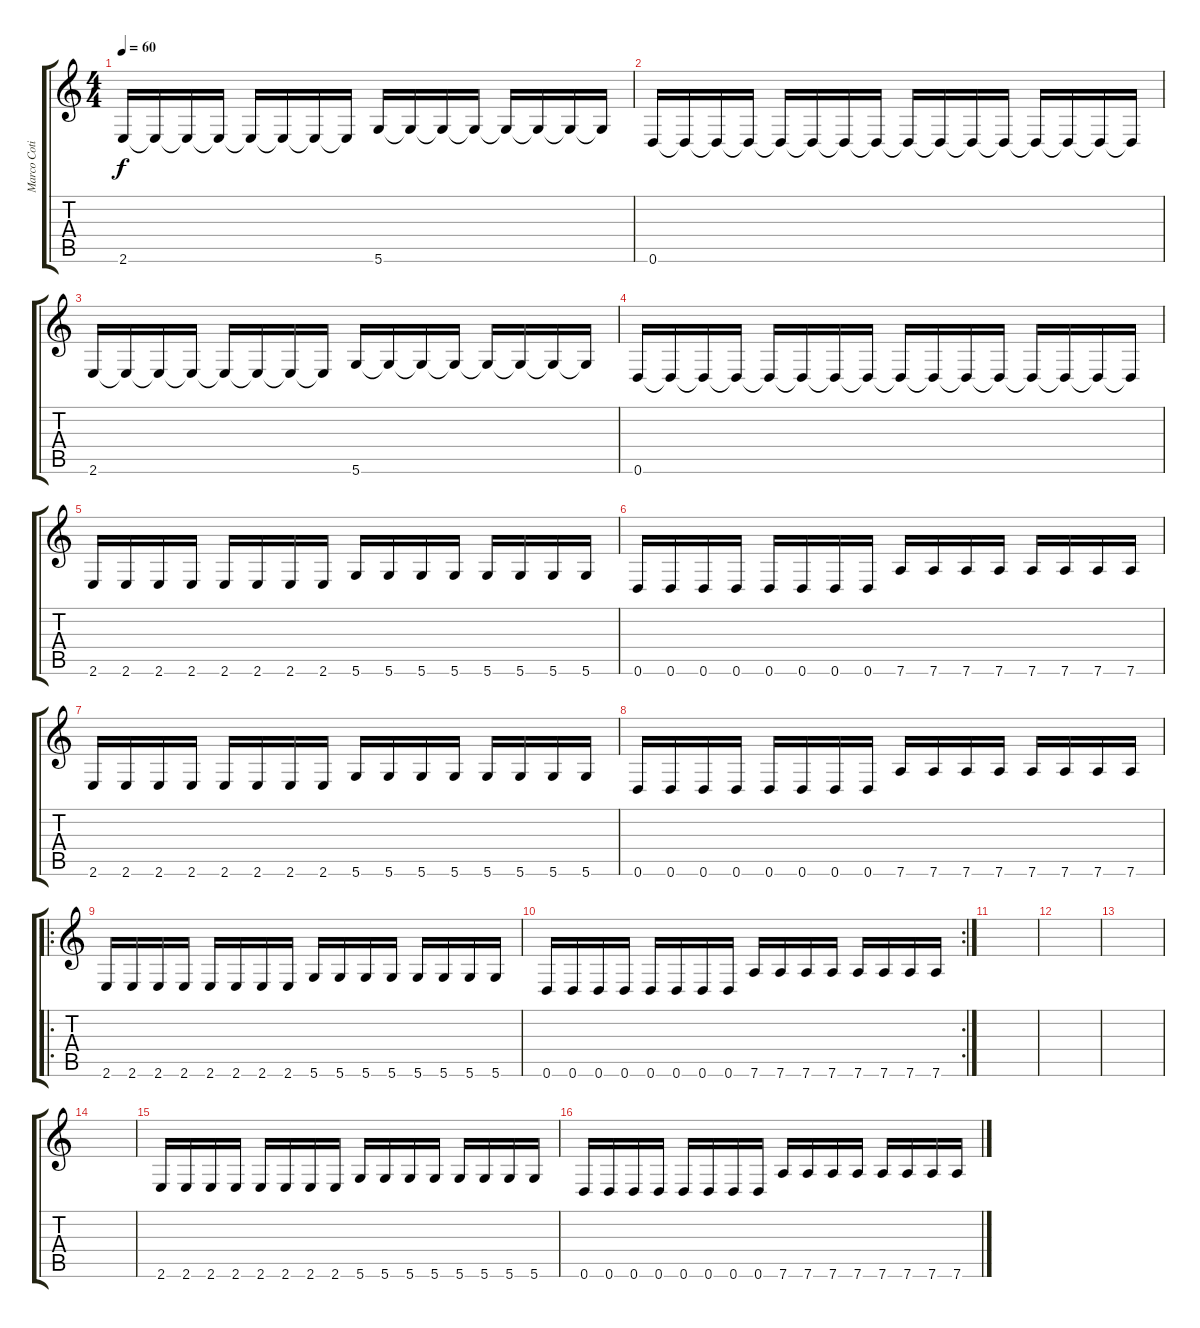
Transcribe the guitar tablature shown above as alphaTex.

\track ("Marco Cotizelati" "Marco Coti") {instrument electricbassfinger}
\staff {score tabs}
\tuning (E4 B3 G3 D3 A2 D2) {hide}
\ts (4 4)
\tempo 60
\clef g2
\ks c
2.6.16{dy f} 2.6{t}.16 2.6{t}.16 2.6{t}.16 2.6{t}.16 2.6{t}.16 2.6{t}.16 2.6{t}.16 5.6.16 5.6{t}.16 5.6{t}.16 5.6{t}.16 5.6{t}.16 5.6{t}.16 5.6{t}.16 5.6{t}.16 |
0.6.16 0.6{t}.16 0.6{t}.16 0.6{t}.16 0.6{t}.16 0.6{t}.16 0.6{t}.16 0.6{t}.16 0.6{t}.16 0.6{t}.16 0.6{t}.16 0.6{t}.16 0.6{t}.16 0.6{t}.16 0.6{t}.16 0.6{t}.16 |
2.6.16 2.6{t}.16 2.6{t}.16 2.6{t}.16 2.6{t}.16 2.6{t}.16 2.6{t}.16 2.6{t}.16 5.6.16 5.6{t}.16 5.6{t}.16 5.6{t}.16 5.6{t}.16 5.6{t}.16 5.6{t}.16 5.6{t}.16 |
0.6.16 0.6{t}.16 0.6{t}.16 0.6{t}.16 0.6{t}.16 0.6{t}.16 0.6{t}.16 0.6{t}.16 0.6{t}.16 0.6{t}.16 0.6{t}.16 0.6{t}.16 0.6{t}.16 0.6{t}.16 0.6{t}.16 0.6{t}.16 |
2.6.16 2.6.16 2.6.16 2.6.16 2.6.16 2.6.16 2.6.16 2.6.16 5.6.16 5.6.16 5.6.16 5.6.16 5.6.16 5.6.16 5.6.16 5.6.16 |
0.6.16 0.6.16 0.6.16 0.6.16 0.6.16 0.6.16 0.6.16 0.6.16 7.6.16 7.6.16 7.6.16 7.6.16 7.6.16 7.6.16 7.6.16 7.6.16 |
2.6.16 2.6.16 2.6.16 2.6.16 2.6.16 2.6.16 2.6.16 2.6.16 5.6.16 5.6.16 5.6.16 5.6.16 5.6.16 5.6.16 5.6.16 5.6.16 |
0.6.16 0.6.16 0.6.16 0.6.16 0.6.16 0.6.16 0.6.16 0.6.16 7.6.16 7.6.16 7.6.16 7.6.16 7.6.16 7.6.16 7.6.16 7.6.16 |
\ro
2.6.16 2.6.16 2.6.16 2.6.16 2.6.16 2.6.16 2.6.16 2.6.16 5.6.16 5.6.16 5.6.16 5.6.16 5.6.16 5.6.16 5.6.16 5.6.16 |
\rc 2
0.6.16 0.6.16 0.6.16 0.6.16 0.6.16 0.6.16 0.6.16 0.6.16 7.6.16 7.6.16 7.6.16 7.6.16 7.6.16 7.6.16 7.6.16 7.6.16 |
|
|
|
|
2.6.16 2.6.16 2.6.16 2.6.16 2.6.16 2.6.16 2.6.16 2.6.16 5.6.16 5.6.16 5.6.16 5.6.16 5.6.16 5.6.16 5.6.16 5.6.16 |
0.6.16 0.6.16 0.6.16 0.6.16 0.6.16 0.6.16 0.6.16 0.6.16 7.6.16 7.6.16 7.6.16 7.6.16 7.6.16 7.6.16 7.6.16 7.6.16
